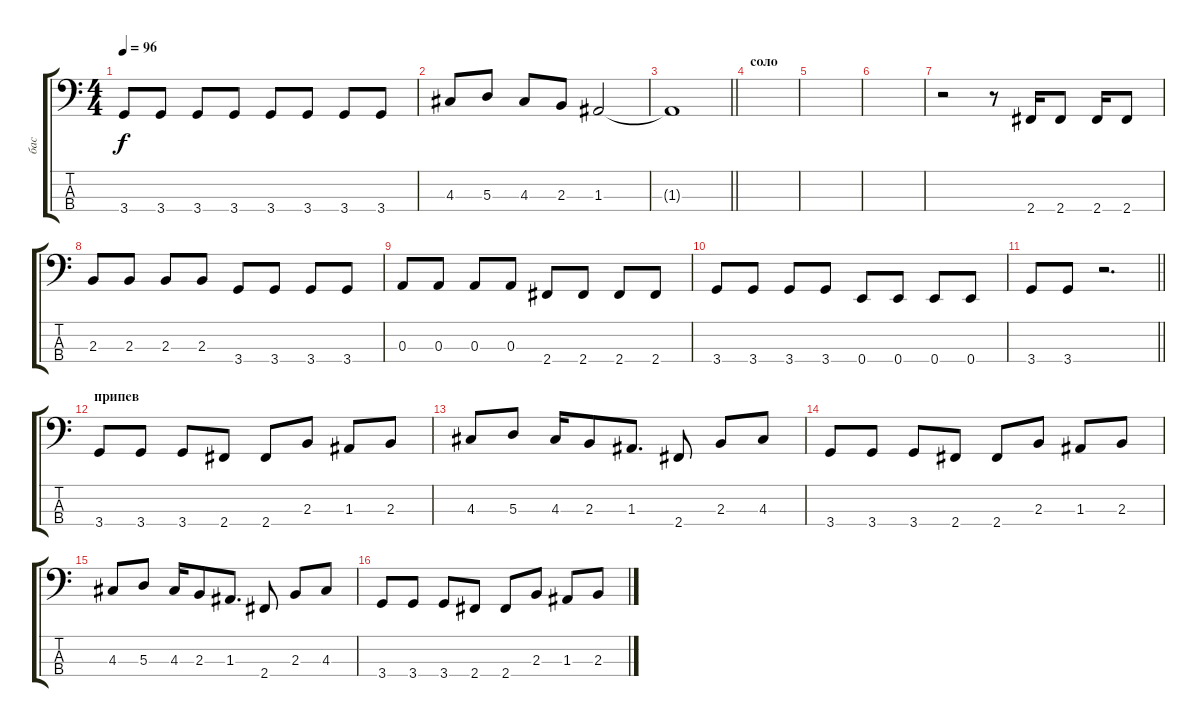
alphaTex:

\track ("бас" "бас") {instrument electricbassfinger}
\staff {score tabs}
\tuning (G2 D2 A1 E1) {hide}
\ts (4 4)
\tempo 96
\clef f4
\ks c
3.4.8{dy f} 3.4.8 3.4.8 3.4.8 3.4.8 3.4.8 3.4.8 3.4.8 |
4.3.8 5.3.8 4.3.8 2.3.8 1.3.2 |
\barLineRight lightlight
1.3{t}.1 |
\section ("" "соло")
|
|
|
r.2 r.8 2.4.16 2.4.8 2.4.16 2.4.8 |
2.3.8 2.3.8 2.3.8 2.3.8 3.4.8 3.4.8 3.4.8 3.4.8 |
0.3.8 0.3.8 0.3.8 0.3.8 2.4.8 2.4.8 2.4.8 2.4.8 |
3.4.8 3.4.8 3.4.8 3.4.8 0.4.8 0.4.8 0.4.8 0.4.8 |
\barLineRight lightlight
3.4.8 3.4.8 r.2{d} |
\section ("" "припев")
3.4.8 3.4.8 3.4.8 2.4.8 2.4.8 2.3.8 1.3.8 2.3.8 |
4.3.8 5.3.8 4.3.16 2.3.8 1.3.8{d} 2.4.8 2.3.8 4.3.8 |
3.4.8 3.4.8 3.4.8 2.4.8 2.4.8 2.3.8 1.3.8 2.3.8 |
4.3.8 5.3.8 4.3.16 2.3.8 1.3.8{d} 2.4.8 2.3.8 4.3.8 |
3.4.8 3.4.8 3.4.8 2.4.8 2.4.8 2.3.8 1.3.8 2.3.8
